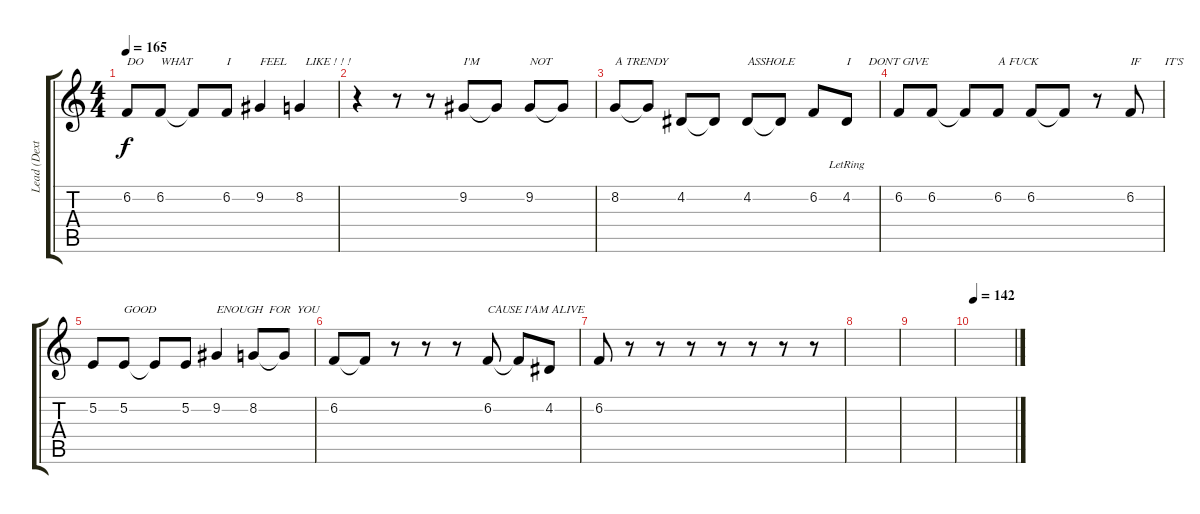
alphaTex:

\track ("Lead (Dexter)" "Lead (Dext") {instrument lead2sawtooth}
\staff {score tabs}
\tuning (E4 B3 G3 D3 A2 E2) {hide}
\ts (4 4)
\tempo 165
\clef g2
\ks c
6.2.8{txt "DO" dy f} 6.2.8{txt "WHAT"} 6.2{t}.8 6.2.8{txt "I"} 9.2.4{txt "FEEL"} 8.2.4{txt "  LIKE ! ! !"} |
r.4 r.8 r.8 9.2.8{txt "I'M"} 9.2{t}.8 9.2.8{txt "NOT"} 9.2{t}.8 |
8.2.8{txt "A TRENDY"} 8.2{t}.8 4.2.8 4.2{t}.8 4.2.8{txt "ASSHOLE"} 4.2{t}.8 6.2.8 4.2{lr}.8{txt "I      DONT GIVE"} |
6.2.8 6.2.8 6.2{t}.8 6.2.8{txt "A FUCK"} 6.2.8 6.2{t}.8 r.8 6.2.8{txt "IF        IT'S"} |
5.2.8 5.2.8{txt "GOOD"} 5.2{t}.8 5.2.8 9.2.4{txt "ENOUGH  FOR  YOU"} 8.2.8 8.2{t}.8 |
6.2.8 6.2{t}.8 r.8 r.8 r.8 6.2.8{txt "CAUSE I'AM ALIVE"} 6.2{t}.8 4.2.8 |
6.2.8 r.8 r.8 r.8 r.8 r.8 r.8 r.8 |
|
|
\tempo 142
